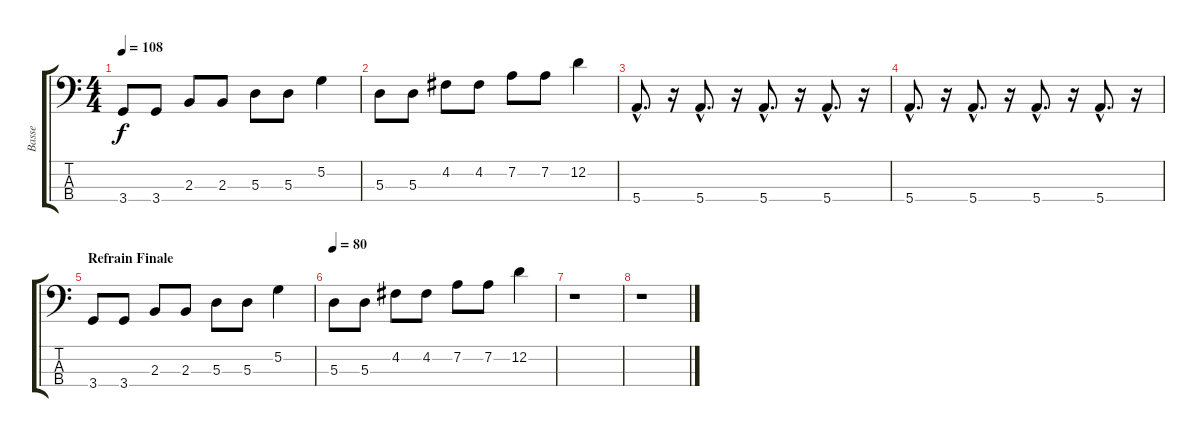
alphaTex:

\track ("Basse" "Basse") {instrument electricbassfinger}
\staff {score tabs}
\tuning (G2 D2 A1 E1) {hide}
\ts (4 4)
\tempo 108
\clef f4
\ks c
3.4.8{dy f} 3.4.8 2.3.8 2.3.8 5.3.8 5.3.8 5.2.4 |
5.3.8 5.3.8 4.2.8 4.2.8 7.2.8 7.2.8 12.2.4 |
5.4{hac}.8{d} r.16 5.4{hac}.8{d} r.16 5.4{hac}.8{d} r.16 5.4{hac}.8{d} r.16 |
5.4{hac}.8{d} r.16 5.4{hac}.8{d} r.16 5.4{hac}.8{d} r.16 5.4{hac}.8{d} r.16 |
\section ("" "Refrain Finale")
3.4.8 3.4.8 2.3.8 2.3.8 5.3.8 5.3.8 5.2.4 |
\tempo 80
5.3.8 5.3.8 4.2.8 4.2.8 7.2.8 7.2.8 12.2.4 |
r.1 |
r.1
